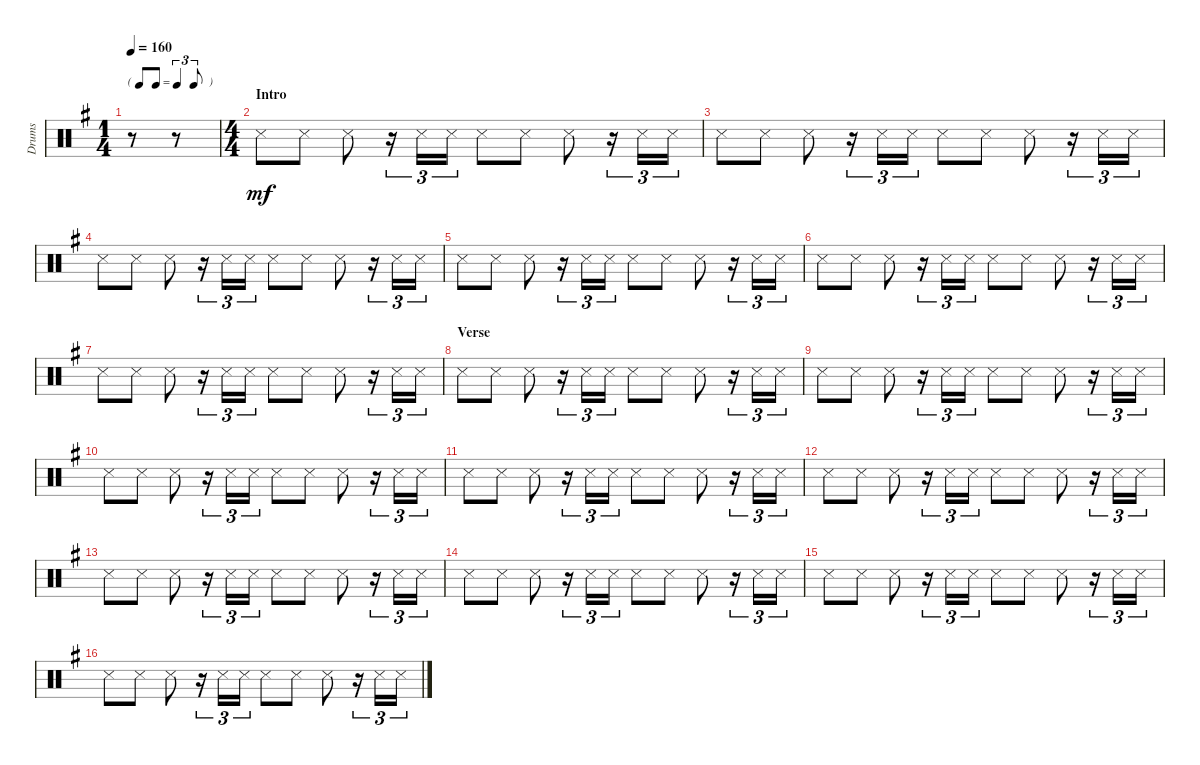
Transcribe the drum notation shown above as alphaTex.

\track ("Drums" "Drums") {instrument percussion}
\staff {score}
\articulation defaults
\ts (1 4)
\tf triplet8th
\tempo 160
\clef neutral
\ks g
r.8{dy mf} r.8 |
\ts (4 4)
\section ("" "Intro")
"Snare (side stick) 3".8 "Snare (side stick) 3".8 "Snare (side stick) 3".8 r.16{tu (3 2)} "Snare (side stick) 3".16{tu (3 2)} "Snare (side stick) 3".16{tu (3 2)} "Snare (side stick) 3".8 "Snare (side stick) 3".8 "Snare (side stick) 3".8 r.16{tu (3 2)} "Snare (side stick) 3".16{tu (3 2)} "Snare (side stick) 3".16{tu (3 2)} |
"Snare (side stick) 3".8 "Snare (side stick) 3".8 "Snare (side stick) 3".8 r.16{tu (3 2)} "Snare (side stick) 3".16{tu (3 2)} "Snare (side stick) 3".16{tu (3 2)} "Snare (side stick) 3".8 "Snare (side stick) 3".8 "Snare (side stick) 3".8 r.16{tu (3 2)} "Snare (side stick) 3".16{tu (3 2)} "Snare (side stick) 3".16{tu (3 2)} |
"Snare (side stick) 3".8 "Snare (side stick) 3".8 "Snare (side stick) 3".8 r.16{tu (3 2)} "Snare (side stick) 3".16{tu (3 2)} "Snare (side stick) 3".16{tu (3 2)} "Snare (side stick) 3".8 "Snare (side stick) 3".8 "Snare (side stick) 3".8 r.16{tu (3 2)} "Snare (side stick) 3".16{tu (3 2)} "Snare (side stick) 3".16{tu (3 2)} |
"Snare (side stick) 3".8 "Snare (side stick) 3".8 "Snare (side stick) 3".8 r.16{tu (3 2)} "Snare (side stick) 3".16{tu (3 2)} "Snare (side stick) 3".16{tu (3 2)} "Snare (side stick) 3".8 "Snare (side stick) 3".8 "Snare (side stick) 3".8 r.16{tu (3 2)} "Snare (side stick) 3".16{tu (3 2)} "Snare (side stick) 3".16{tu (3 2)} |
"Snare (side stick) 3".8 "Snare (side stick) 3".8 "Snare (side stick) 3".8 r.16{tu (3 2)} "Snare (side stick) 3".16{tu (3 2)} "Snare (side stick) 3".16{tu (3 2)} "Snare (side stick) 3".8 "Snare (side stick) 3".8 "Snare (side stick) 3".8 r.16{tu (3 2)} "Snare (side stick) 3".16{tu (3 2)} "Snare (side stick) 3".16{tu (3 2)} |
"Snare (side stick) 3".8 "Snare (side stick) 3".8 "Snare (side stick) 3".8 r.16{tu (3 2)} "Snare (side stick) 3".16{tu (3 2)} "Snare (side stick) 3".16{tu (3 2)} "Snare (side stick) 3".8 "Snare (side stick) 3".8 "Snare (side stick) 3".8 r.16{tu (3 2)} "Snare (side stick) 3".16{tu (3 2)} "Snare (side stick) 3".16{tu (3 2)} |
\section ("" "Verse")
"Snare (side stick) 3".8 "Snare (side stick) 3".8 "Snare (side stick) 3".8 r.16{tu (3 2)} "Snare (side stick) 3".16{tu (3 2)} "Snare (side stick) 3".16{tu (3 2)} "Snare (side stick) 3".8 "Snare (side stick) 3".8 "Snare (side stick) 3".8 r.16{tu (3 2)} "Snare (side stick) 3".16{tu (3 2)} "Snare (side stick) 3".16{tu (3 2)} |
"Snare (side stick) 3".8 "Snare (side stick) 3".8 "Snare (side stick) 3".8 r.16{tu (3 2)} "Snare (side stick) 3".16{tu (3 2)} "Snare (side stick) 3".16{tu (3 2)} "Snare (side stick) 3".8 "Snare (side stick) 3".8 "Snare (side stick) 3".8 r.16{tu (3 2)} "Snare (side stick) 3".16{tu (3 2)} "Snare (side stick) 3".16{tu (3 2)} |
"Snare (side stick) 3".8 "Snare (side stick) 3".8 "Snare (side stick) 3".8 r.16{tu (3 2)} "Snare (side stick) 3".16{tu (3 2)} "Snare (side stick) 3".16{tu (3 2)} "Snare (side stick) 3".8 "Snare (side stick) 3".8 "Snare (side stick) 3".8 r.16{tu (3 2)} "Snare (side stick) 3".16{tu (3 2)} "Snare (side stick) 3".16{tu (3 2)} |
"Snare (side stick) 3".8 "Snare (side stick) 3".8 "Snare (side stick) 3".8 r.16{tu (3 2)} "Snare (side stick) 3".16{tu (3 2)} "Snare (side stick) 3".16{tu (3 2)} "Snare (side stick) 3".8 "Snare (side stick) 3".8 "Snare (side stick) 3".8 r.16{tu (3 2)} "Snare (side stick) 3".16{tu (3 2)} "Snare (side stick) 3".16{tu (3 2)} |
"Snare (side stick) 3".8 "Snare (side stick) 3".8 "Snare (side stick) 3".8 r.16{tu (3 2)} "Snare (side stick) 3".16{tu (3 2)} "Snare (side stick) 3".16{tu (3 2)} "Snare (side stick) 3".8 "Snare (side stick) 3".8 "Snare (side stick) 3".8 r.16{tu (3 2)} "Snare (side stick) 3".16{tu (3 2)} "Snare (side stick) 3".16{tu (3 2)} |
"Snare (side stick) 3".8 "Snare (side stick) 3".8 "Snare (side stick) 3".8 r.16{tu (3 2)} "Snare (side stick) 3".16{tu (3 2)} "Snare (side stick) 3".16{tu (3 2)} "Snare (side stick) 3".8 "Snare (side stick) 3".8 "Snare (side stick) 3".8 r.16{tu (3 2)} "Snare (side stick) 3".16{tu (3 2)} "Snare (side stick) 3".16{tu (3 2)} |
"Snare (side stick) 3".8 "Snare (side stick) 3".8 "Snare (side stick) 3".8 r.16{tu (3 2)} "Snare (side stick) 3".16{tu (3 2)} "Snare (side stick) 3".16{tu (3 2)} "Snare (side stick) 3".8 "Snare (side stick) 3".8 "Snare (side stick) 3".8 r.16{tu (3 2)} "Snare (side stick) 3".16{tu (3 2)} "Snare (side stick) 3".16{tu (3 2)} |
"Snare (side stick) 3".8 "Snare (side stick) 3".8 "Snare (side stick) 3".8 r.16{tu (3 2)} "Snare (side stick) 3".16{tu (3 2)} "Snare (side stick) 3".16{tu (3 2)} "Snare (side stick) 3".8 "Snare (side stick) 3".8 "Snare (side stick) 3".8 r.16{tu (3 2)} "Snare (side stick) 3".16{tu (3 2)} "Snare (side stick) 3".16{tu (3 2)} |
"Snare (side stick) 3".8 "Snare (side stick) 3".8 "Snare (side stick) 3".8 r.16{tu (3 2)} "Snare (side stick) 3".16{tu (3 2)} "Snare (side stick) 3".16{tu (3 2)} "Snare (side stick) 3".8 "Snare (side stick) 3".8 "Snare (side stick) 3".8 r.16{tu (3 2)} "Snare (side stick) 3".16{tu (3 2)} "Snare (side stick) 3".16{tu (3 2)}
